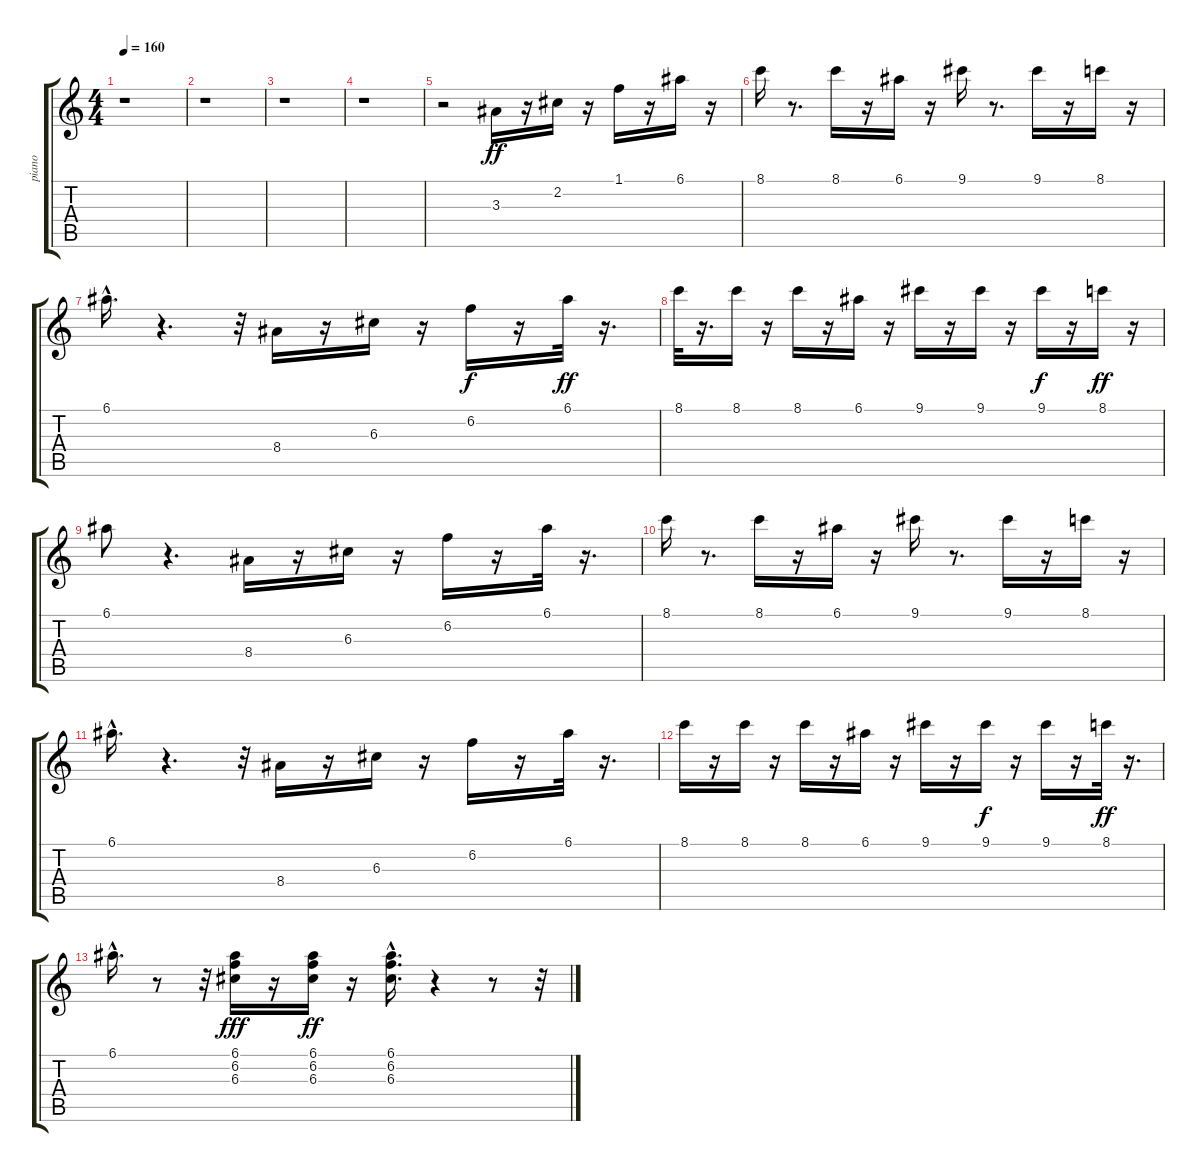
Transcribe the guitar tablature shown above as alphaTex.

\track ("piano" "piano") {instrument acousticguitarnylon}
\staff {score tabs}
\tuning (E4 B3 G3 D3 A2 E2) {hide}
\ts (4 4)
\tempo 160
\clef g2
\ks c
r.1{dy ff} |
r.1 |
r.1 |
r.1 |
r.2 3.3.16 r.16 2.2.16 r.16 1.1.16 r.16 6.1.16 r.16 |
8.1.16 r.8{d} 8.1.16 r.16 6.1.16 r.16 9.1.16 r.8{d} 9.1.16 r.16 8.1.16 r.16 |
6.1{hac}.16{d} r.4{d} r.32 8.4.16 r.16 6.3.16 r.16 6.2.16{dy f} r.16 6.1.32{dy ff} r.16{d} |
8.1.32 r.16{d} 8.1.16 r.16 8.1.16 r.16 6.1.16 r.16 9.1.16 r.16 9.1.16 r.16 9.1.16{dy f} r.16 8.1.16{dy ff} r.16 |
6.1.8 r.4{d} 8.4.16 r.16 6.3.16 r.16 6.2.16 r.16 6.1.32 r.16{d} |
8.1.16 r.8{d} 8.1.16 r.16 6.1.16 r.16 9.1.16 r.8{d} 9.1.16 r.16 8.1.16 r.16 |
6.1{hac}.16{d} r.4{d} r.32 8.4.16 r.16 6.3.16 r.16 6.2.16 r.16 6.1.32 r.16{d} |
8.1.16 r.16 8.1.16 r.16 8.1.16 r.16 6.1.16 r.16 9.1.16 r.16 9.1.16{dy f} r.16 9.1.16 r.16 8.1.32{dy ff} r.16{d} |
6.1{hac}.16{d} r.8 r.32 (6.1 6.2 6.3).16{dy fff} r.16 (6.1 6.2 6.3).16{dy ff} r.16 (6.1{hac} 6.2{hac} 6.3{hac}).16{d} r.4 r.8 r.32
